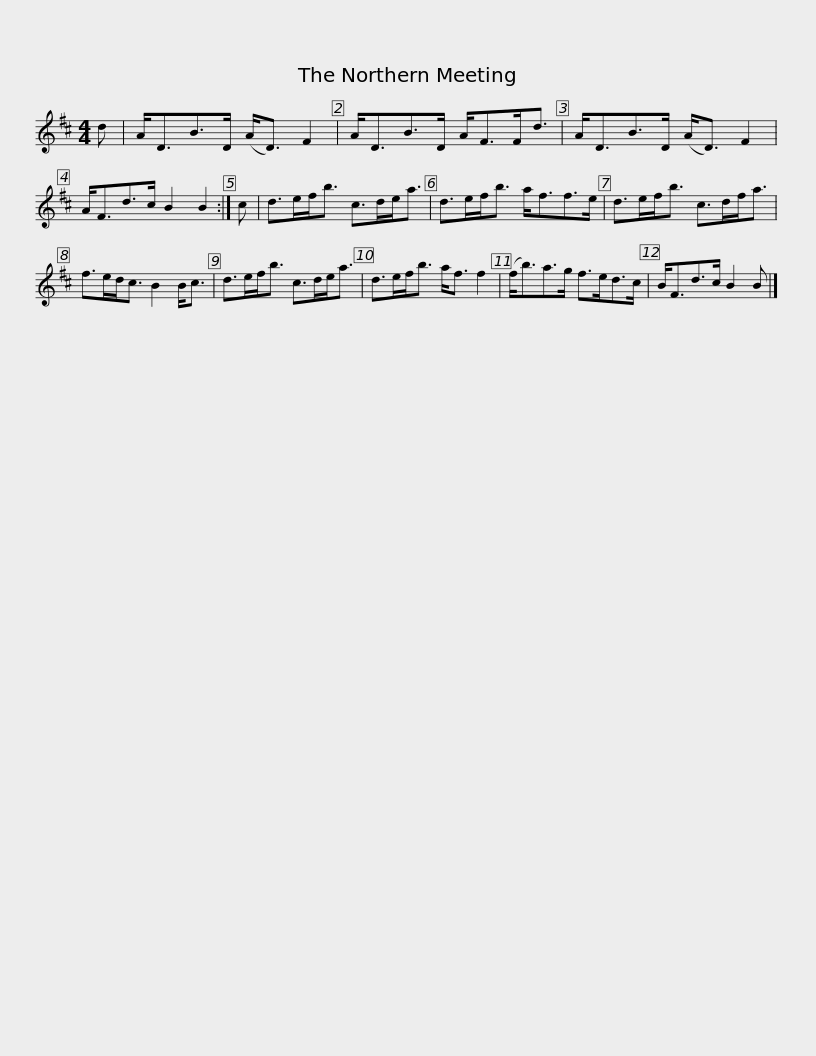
X:1
L:1/8
M:4/4
I:linebreak $
K:Bmin
V:1 treble
V:1
 d | A<DB>D (A<D) F2 | A<DB>D A<FF<d | A<DB>D (A<D) F2 | A<Fd>c B2 B2 :| %5
 c |$ d>ef<b c>de<a | d>ef<b a<ff>e | d>ef<b c>df<a | f>ed<c B2 B<c |$ %10
 d>ef<b c>de<a | d>ef<b a<f f2 | (f<b)a>g f>ed>c | B<Fd>c B2 B |] %14
